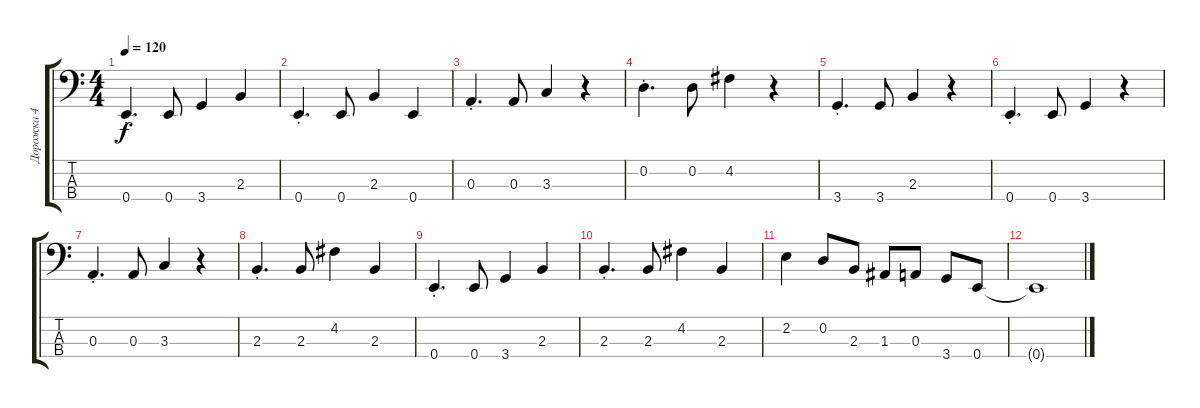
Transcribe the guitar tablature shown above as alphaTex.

\track ("Дорожка 4" "Дорожка 4") {instrument electricbassfinger}
\staff {score tabs}
\tuning (G2 D2 A1 E1) {hide}
\ts (4 4)
\tempo 120
\clef f4
\ks c
0.4{st}.4{d dy f} 0.4.8 3.4.4 2.3.4 |
0.4{st}.4{d} 0.4.8 2.3.4 0.4.4 |
0.3{st}.4{d} 0.3.8 3.3.4 r.4 |
0.2{st}.4{d} 0.2.8 4.2.4 r.4 |
3.4{st}.4{d} 3.4.8 2.3.4 r.4 |
0.4{st}.4{d} 0.4.8 3.4.4 r.4 |
0.3{st}.4{d} 0.3.8 3.3.4 r.4 |
2.3{st}.4{d} 2.3.8 4.2.4 2.3.4 |
0.4{st}.4{d} 0.4.8 3.4.4 2.3.4 |
2.3{st}.4{d} 2.3.8 4.2.4 2.3.4 |
2.2.4 0.2.8 2.3.8 1.3.8 0.3.8 3.4.8 0.4.8 |
0.4{t}.1
